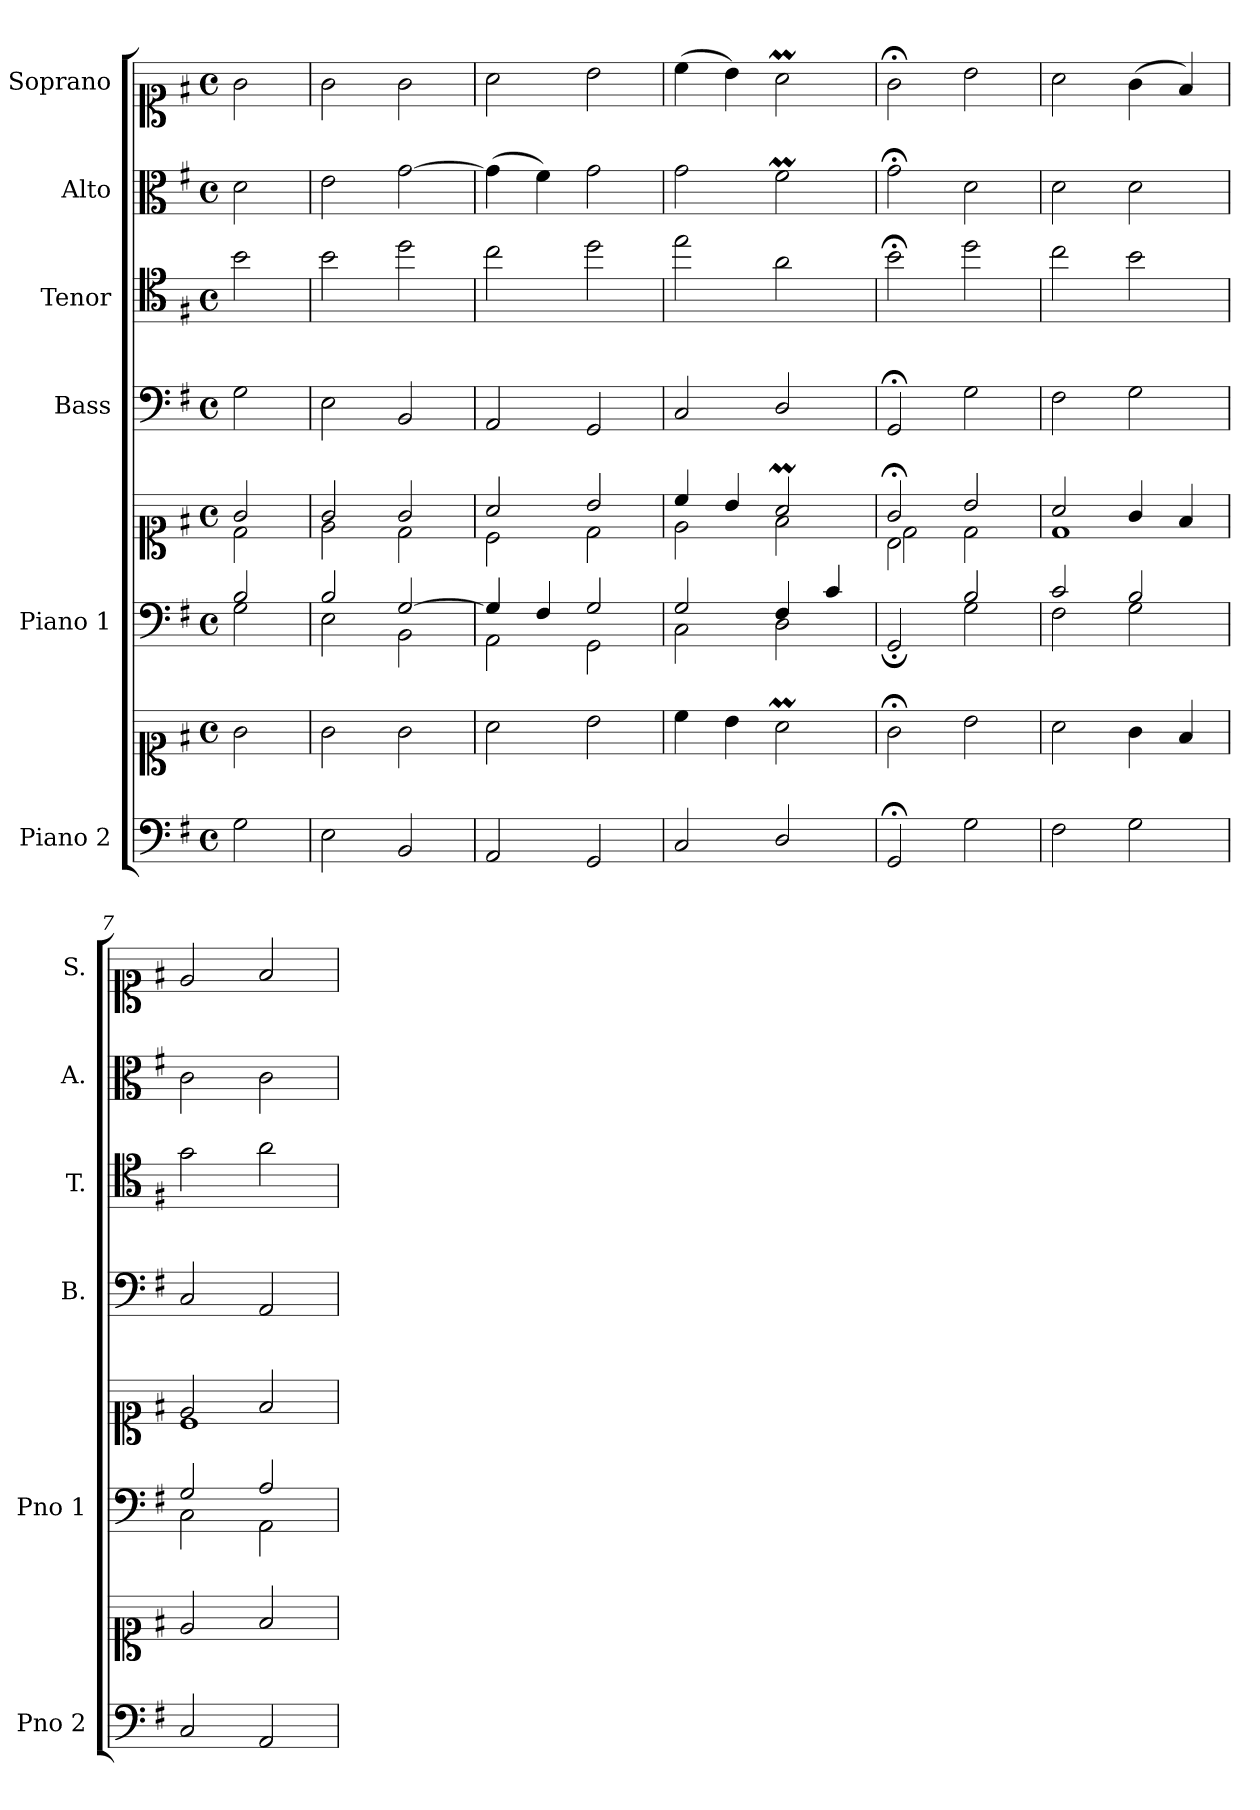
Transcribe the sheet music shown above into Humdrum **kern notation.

**kern	**kern	**kern	**kern	**kern	**kern	**kern	**kern
*part6	*part6	*part5	*part5	*part4	*part3	*part2	*part1
*staff8	*staff7	*staff6	*staff5	*staff4	*staff3	*staff2	*staff1
*I"Piano 2	*	*I"Piano 1	*	*I"Bass	*I"Tenor	*I"Alto	*I"Soprano
*I'Pno 2	*	*I'Pno 1	*	*I'B.	*I'T.	*I'A.	*I'S.
*clefF4	*clefC1	*clefF4	*clefC1	*clefF4	*clefC4	*clefC3	*clefC1
*	*	*	*	*	*ITrd7c12	*	*
*k[f#]	*k[f#]	*k[f#]	*k[f#]	*k[f#]	*k[f#]	*k[f#]	*k[f#]
*G:	*G:	*G:	*G:	*G:	*G:	*G:	*G:
*M4/4	*M4/4	*M4/4	*M4/4	*M4/4	*M4/4	*M4/4	*M4/4
*met(c)	*met(c)	*met(c)	*met(c)	*met(c)	*met(c)	*met(c)	*met(c)
=1	=1	=1	=1	=1	=1	=1	=1
*	*	*^	*^	*	*	*	*
2G\	2g\	2B/	2G\	2g/	2d\	2G\	2B\	2d\	2g\
=2	=2	=2	=2	=2	=2	=2	=2	=2	=2
2E\	2g\	2B/	2E\	2g/	2e\	2E\	2B\	2e\	2g\
2BB/	2g\	[>2G/	2BB\	2g/	2d\	2BB/	2d\	[>2g\	2g\
=3	=3	=3	=3	=3	=3	=3	=3	=3	=3
2AA/	2a\	4G/]	2AA\	2a/	2c\	2AA/	2c\	(4g\]	2a\
.	.	4F#/	.	.	.	.	.	4f#\)	.
2GG/	2b\	2G/	2GG\	2b/	2d\	2GG/	2d\	2g\	2b\
=4	=4	=4	=4	=4	=4	=4	=4	=4	=4
2C/	4cc\	2G/	2C\	4cc/	2e\	2C/	2e\	2g\	(4cc\
.	4b\	.	.	4b/	.	.	.	.	4b\)
2D/	2aM\	4F#/	2D\	2aM/	2f#\	2D/	2A\	2f#m\	2aM\
.	.	4c/	.	.	.	.	.	.	.
=5	=5	=5	=5	=5	=5	=5	=5	=5	=5
*	*	*	*	*	*^	*	*	*	*
2GG;/	2g;<\	2ryy	2GG;/	2g;</	2B\	2d\	2GG;</	2B;<\	2g;<\	2g;<\
2G\	2b\	2B/	2G\	2b/	2ryy	2d\	2G\	2d\	2d\	2b\
*	*	*	*	*	*v	*v	*	*	*	*
=6	=6	=6	=6	=6	=6	=6	=6	=6	=6
2F#\	2a\	2c/	2F#\	2a/	1d\	2F#\	2c\	2d\	2a\
2G\	4g\	2B/	2G\	4g/	.	2G\	2B\	2d\	(4g\
.	4f#/	.	.	4f#/	.	.	.	.	4f#/)
=7	=7	=7	=7	=7	=7	=7	=7	=7	=7
2C/	2e/	2G/	2C\	2e/	1c\	2C/	2G\	2c\	2e/
2AA/	2f#/	2A/	2AA\	2f#/	.	2AA/	2A\	2c\	2f#/
*	*	*v	*v	*	*	*	*	*	*
*	*	*	*v	*v	*	*	*	*
=	=	=	=	=	=	=	=
*-	*-	*-	*-	*-	*-	*-	*-
